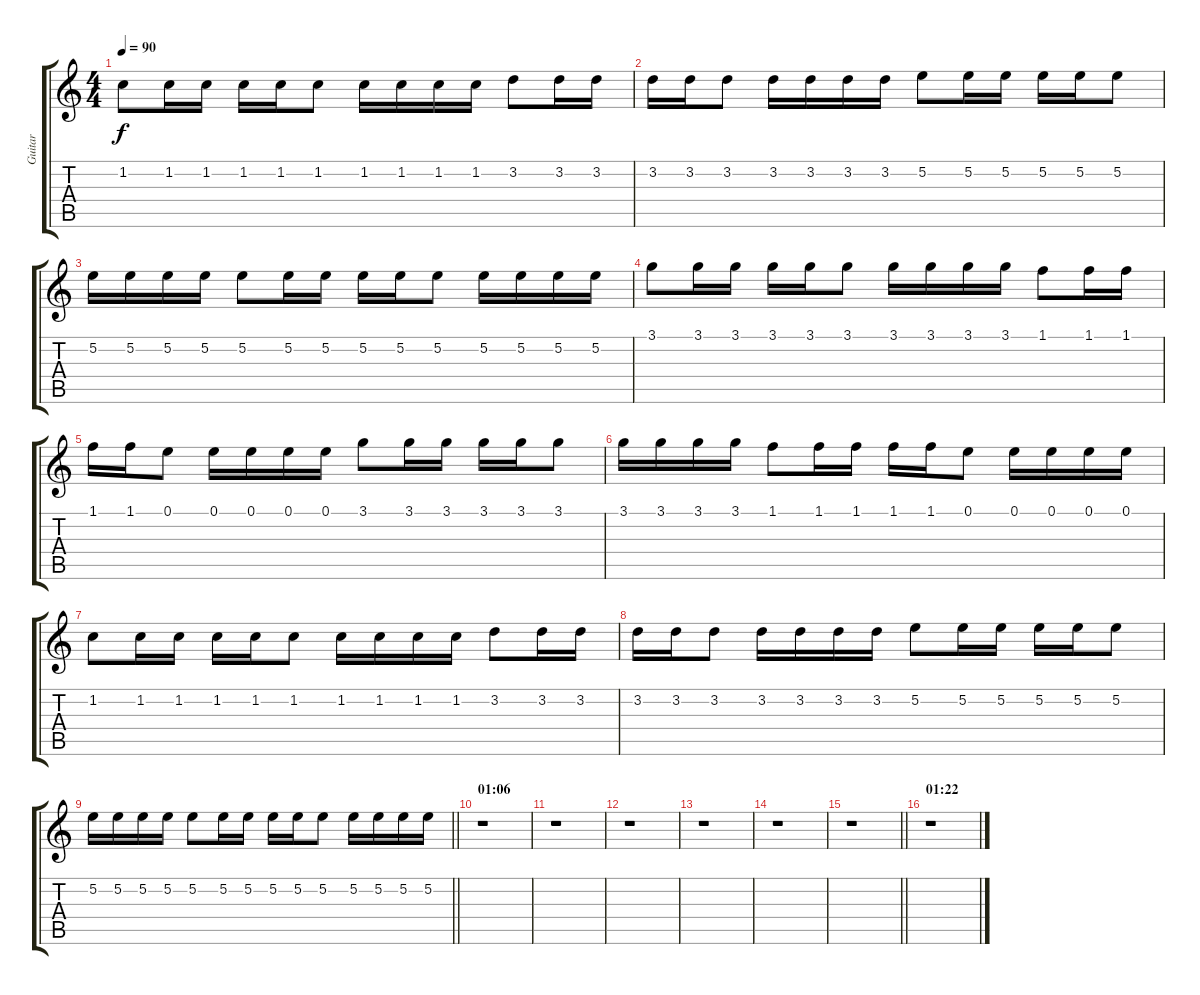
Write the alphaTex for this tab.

\track ("Guitar" "Guitar") {instrument acousticguitarsteel}
\staff {score tabs}
\tuning (E4 B3 G3 D3 A2 E2) {hide}
\ts (4 4)
\tempo 90
\clef g2
\ks c
1.2.8{dy f} 1.2.16 1.2.16 1.2.16 1.2.16 1.2.8 1.2.16 1.2.16 1.2.16 1.2.16 3.2.8 3.2.16 3.2.16 |
3.2.16 3.2.16 3.2.8 3.2.16 3.2.16 3.2.16 3.2.16 5.2.8 5.2.16 5.2.16 5.2.16 5.2.16 5.2.8 |
5.2.16 5.2.16 5.2.16 5.2.16 5.2.8 5.2.16 5.2.16 5.2.16 5.2.16 5.2.8 5.2.16 5.2.16 5.2.16 5.2.16 |
3.1.8 3.1.16 3.1.16 3.1.16 3.1.16 3.1.8 3.1.16 3.1.16 3.1.16 3.1.16 1.1.8 1.1.16 1.1.16 |
1.1.16 1.1.16 0.1.8 0.1.16 0.1.16 0.1.16 0.1.16 3.1.8 3.1.16 3.1.16 3.1.16 3.1.16 3.1.8 |
3.1.16 3.1.16 3.1.16 3.1.16 1.1.8 1.1.16 1.1.16 1.1.16 1.1.16 0.1.8 0.1.16 0.1.16 0.1.16 0.1.16 |
1.2.8 1.2.16 1.2.16 1.2.16 1.2.16 1.2.8 1.2.16 1.2.16 1.2.16 1.2.16 3.2.8 3.2.16 3.2.16 |
3.2.16 3.2.16 3.2.8 3.2.16 3.2.16 3.2.16 3.2.16 5.2.8 5.2.16 5.2.16 5.2.16 5.2.16 5.2.8 |
\barLineRight lightlight
5.2.16 5.2.16 5.2.16 5.2.16 5.2.8 5.2.16 5.2.16 5.2.16 5.2.16 5.2.8 5.2.16 5.2.16 5.2.16 5.2.16 |
\section ("" "01:06")
r.1 |
r.1 |
r.1 |
r.1 |
r.1 |
\barLineRight lightlight
r.1 |
\section ("" "01:22")
r.1
